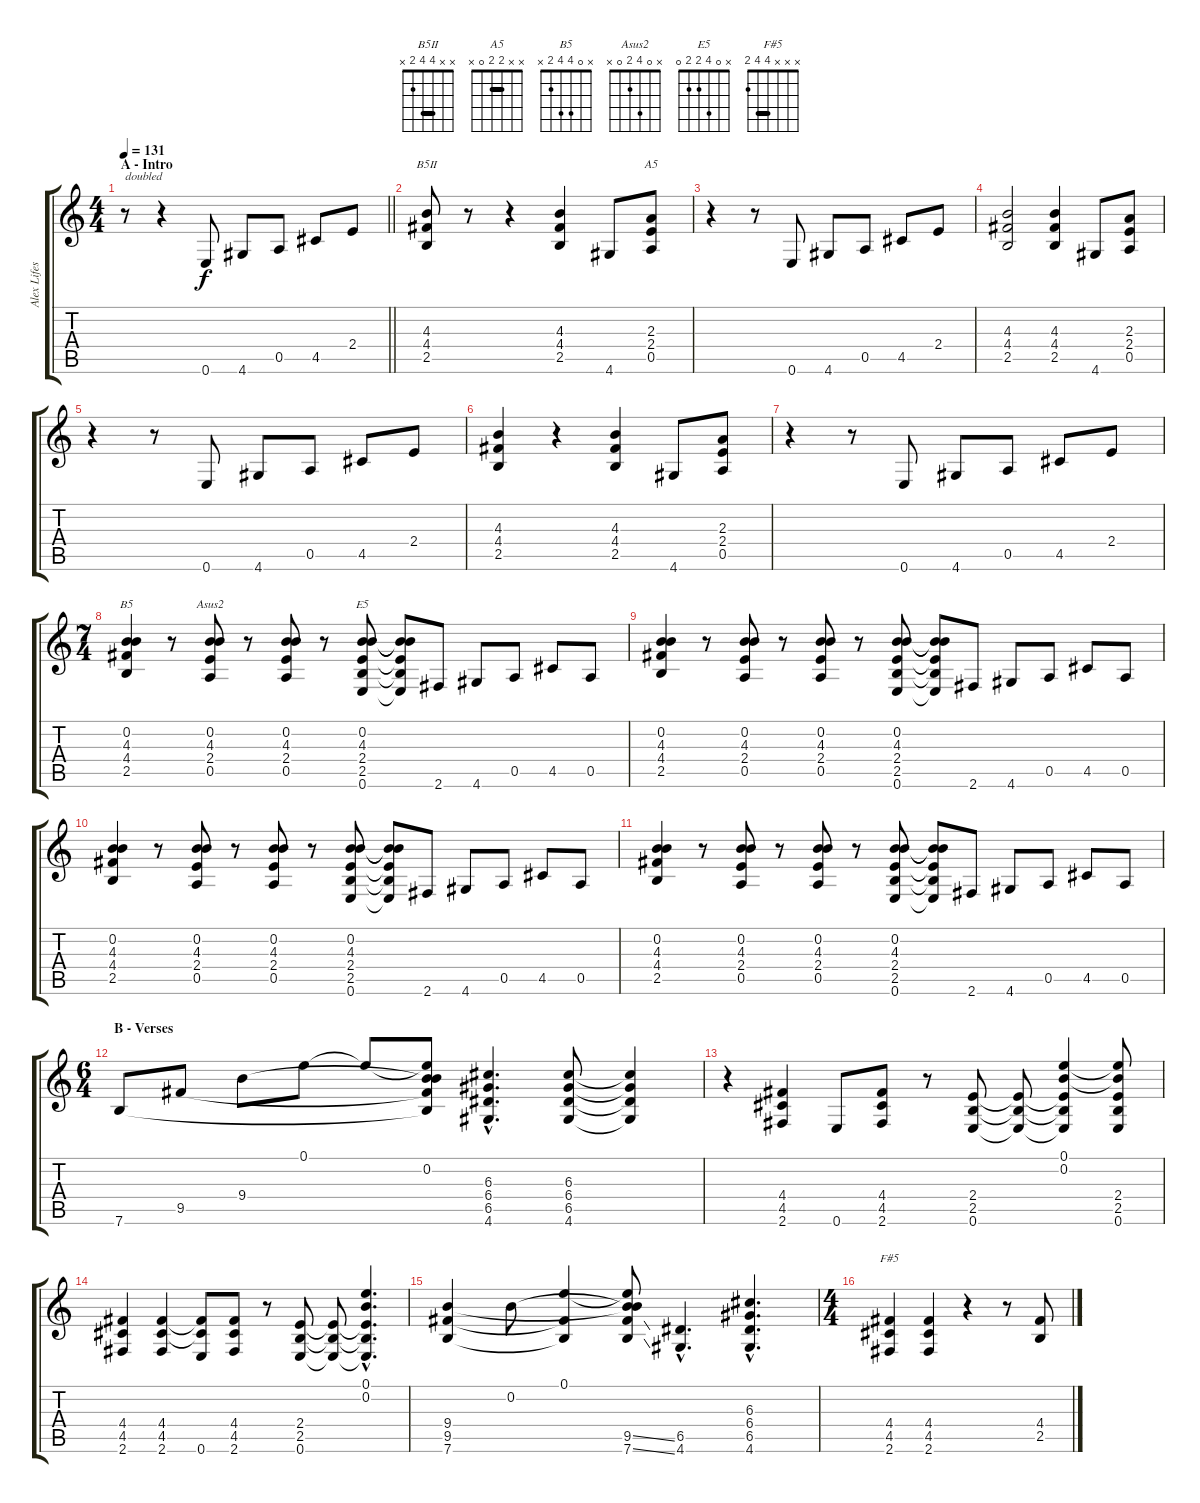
\track ("Alex Lifeson" "Alex Lifes") {instrument distortionguitar}
\staff {score tabs}
\tuning (E4 B3 G3 D3 A2 E2) {hide}
\chord ("B5II" x x 4 4 2 x) {barre 4}
\chord ("A5" x x 2 2 0 x) {barre 2}
\chord ("B5" x 0 4 4 2 x)
\chord ("Asus2" x 0 4 2 0 x)
\chord ("E5" x 0 4 2 2 0)
\chord ("F#5" x x x 4 4 2) {barre 4}
\ts (4 4)
\section ("" "A - Intro")
\tempo 131
\clef g2
\barLineRight lightlight
\ks c
r.8{txt "doubled" dy f instrument distortionguitar} r.4 0.6.8 4.6.8 0.5.8 4.5.8 2.4.8 |
(4.3 4.4 2.5).8{ch "B5II"} r.8 r.4 (4.3 4.4 2.5).4 4.6.8 (2.3 2.4 0.5).8{ch "A5"} |
r.4 r.8 0.6.8 4.6.8 0.5.8 4.5.8 2.4.8 |
(4.3 4.4 2.5).2 (4.3 4.4 2.5).4 4.6.8 (2.3 2.4 0.5).8 |
r.4 r.8 0.6.8 4.6.8 0.5.8 4.5.8 2.4.8 |
(4.3 4.4 2.5).4 r.4 (4.3 4.4 2.5).4 4.6.8 (2.3 2.4 0.5).8 |
r.4 r.8 0.6.8 4.6.8 0.5.8 4.5.8 2.4.8 |
\ts (7 4)
(0.2 4.3 4.4 2.5).4{ch "B5"} r.8 (0.2 4.3 2.4 0.5).8{ch "Asus2"} r.8 (0.2 4.3 2.4 0.5).8 r.8 (0.2 4.3 2.4 2.5 0.6).8{ch "E5"} (0.2{t} 4.3{t} 2.4{t} 2.5{t} 0.6{t}).8 2.6.8 4.6.8 0.5.8 4.5.8 0.5.8 |
(0.2 4.3 4.4 2.5).4 r.8 (0.2 4.3 2.4 0.5).8 r.8 (0.2 4.3 2.4 0.5).8 r.8 (0.2 4.3 2.4 2.5 0.6).8 (0.2{t} 4.3{t} 2.4{t} 2.5{t} 0.6{t}).8 2.6.8 4.6.8 0.5.8 4.5.8 0.5.8 |
(0.2 4.3 4.4 2.5).4 r.8 (0.2 4.3 2.4 0.5).8 r.8 (0.2 4.3 2.4 0.5).8 r.8 (0.2 4.3 2.4 2.5 0.6).8 (0.2{t} 4.3{t} 2.4{t} 2.5{t} 0.6{t}).8 2.6.8 4.6.8 0.5.8 4.5.8 0.5.8 |
(0.2 4.3 4.4 2.5).4 r.8 (0.2 4.3 2.4 0.5).8 r.8 (0.2 4.3 2.4 0.5).8 r.8 (0.2 4.3 2.4 2.5 0.6).8 (0.2{t} 4.3{t} 2.4{t} 2.5{t} 0.6{t}).8 2.6.8 4.6.8 0.5.8 4.5.8 0.5.8 |
\ts (6 4)
\section ("" "B - Verses")
7.6.8 9.5.8 9.4.8 0.1.8 0.1{t}.8 (0.1{t} 0.2 9.4{t} 9.5{t} 7.6{t}).8 (6.3{hac} 6.4{hac} 6.5{hac} 4.6{hac}).4{d} (6.3 6.4 6.5 4.6).8 (6.3{t} 6.4{t} 6.5{t} 4.6{t}).4 |
r.4 (4.4 4.5 2.6).4 0.6.8 (4.4 4.5 2.6).8 r.8 (2.4 2.5 0.6).8 (2.4{t} 2.5{t} 0.6{t}).8 (0.1 0.2 2.4{t} 2.5{t} 0.6{t}).4 (0.1{t} 0.2{t} 2.4 2.5 0.6).8 |
(4.4 4.5 2.6).4 (4.4 4.5 2.6).4 (4.4{t} 4.5{t} 0.6).8 (4.4 4.5 2.6).8 r.8 (2.4 2.5 0.6).8 (2.4{t} 2.5{t} 0.6{t}).8 (0.1{hac} 0.2{hac} 2.4{hac t} 2.5{hac t} 0.6{hac t}).4{d} |
(9.4 9.5 7.6).4 0.2.8 (0.1 9.5{t} 7.6{t}).4 (0.1{t} 0.2{t} 9.4{t} 9.5{ss} 7.6{ss}).8 (6.5{hac} 4.6{hac}).4{d} (6.3{hac} 6.4{hac} 6.5{hac} 4.6{hac}).4{d} |
\ts (4 4)
(4.4 4.5 2.6).4{ch "F#5"} (4.4 4.5 2.6).4 r.4 r.8 (4.4 2.5).8
